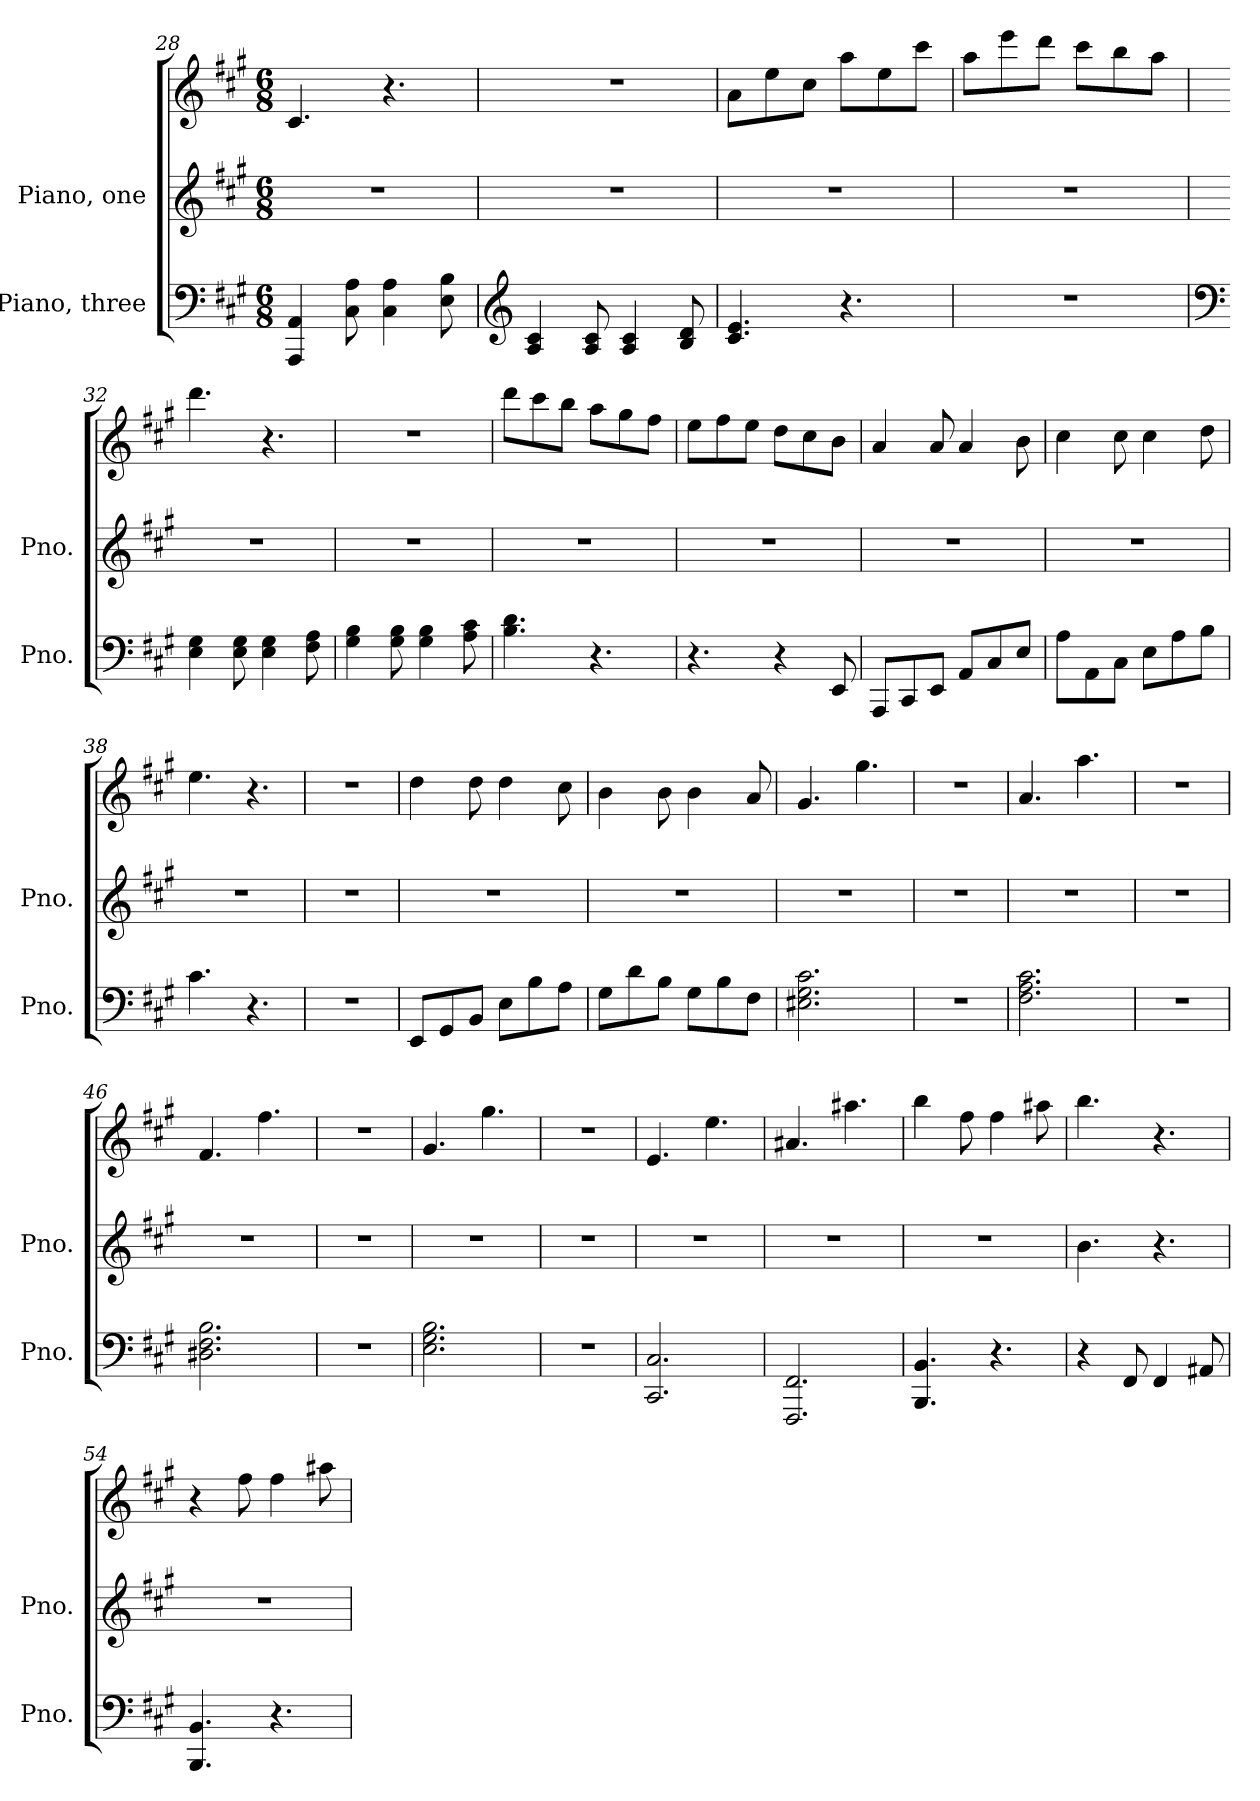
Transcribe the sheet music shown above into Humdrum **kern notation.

**kern	**kern	**kern
*part2	*part1	*part1
*staff3	*staff2	*staff1
*I"Piano, three	*I"Piano, one	*
*I'Pno.	*I'Pno.	*
*clefF4	*clefG2	*clefG2
*k[f#c#g#]	*k[f#c#g#]	*k[f#c#g#]
*M6/8	*M6/8	*M6/8
=28	=28	=28
4AAA/ 4AA/	2.r	4.c#/
8C#\ 8A\	.	.
4C#\ 4A\	.	4.r
8E\ 8B\	.	.
=29	=29	=29
*clefG2	*	*
4A/ 4c#/	2.r	2.r
8A/ 8c#/	.	.
4A/ 4c#/	.	.
8B/ 8d/	.	.
=30	=30	=30
4.c#/ 4.e/	2.r	8a\L
.	.	8ee\
.	.	8cc#\J
4.r	.	8aa\L
.	.	8ee\
.	.	8ccc#\J
=31	=31	=31
2.r	2.r	8aa\L
.	.	8eee\
.	.	8ddd\J
.	.	8ccc#\L
.	.	8bb\
.	.	8aa\J
!!LO:LB:g=z
=32	=32	=32
*clefF4	*	*
4E\ 4G#\	2.r	4.ddd\
8E\ 8G#\	.	.
4E\ 4G#\	.	4.r
8F#\ 8A\	.	.
=33	=33	=33
4G#\ 4B\	2.r	2.r
8G#\ 8B\	.	.
4G#\ 4B\	.	.
8A\ 8c#\	.	.
=34	=34	=34
4.B\ 4.d\	2.r	8ddd\L
.	.	8ccc#\
.	.	8bb\J
4.r	.	8aa\L
.	.	8gg#\
.	.	8ff#\J
=35	=35	=35
4.r	2.r	8ee\L
.	.	8ff#\
.	.	8ee\J
4r	.	8dd\L
.	.	8cc#\
8EE/	.	8b\J
=36	=36	=36
8AAA/L	2.r	4a/
8CC#/	.	.
8EE/J	.	8a/
8AA/L	.	4a/
8C#/	.	.
8E/J	.	8b\
=37	=37	=37
8A\L	2.r	4cc#\
8AA\	.	.
8C#\J	.	8cc#\
8E\L	.	4cc#\
8A\	.	.
8B\J	.	8dd\
!!LO:LB:g=z
=38	=38	=38
4.c#\	2.r	4.ee\
4.r	.	4.r
=39	=39	=39
2.r	2.r	2.r
=40	=40	=40
8EE/L	2.r	4dd\
8GG#/	.	.
8BB/J	.	8dd\
8E\L	.	4dd\
8B\	.	.
8A\J	.	8cc#\
=41	=41	=41
8G#\L	2.r	4b\
8d\	.	.
8B\J	.	8b\
8G#\L	.	4b\
8B\	.	.
8F#\J	.	8a/
=42	=42	=42
2.E#X\ 2.G#\ 2.c#\	2.r	4.g#/
.	.	4.gg#\
=43	=43	=43
2.r	2.r	2.r
=44	=44	=44
2.F#\ 2.A\ 2.c#\	2.r	4.a/
.	.	4.aa\
=45	=45	=45
2.r	2.r	2.r
=46	=46	=46
2.D#X\ 2.F#\ 2.B\	2.r	4.f#/
.	.	4.ff#\
=47	=47	=47
2.r	2.r	2.r
!!LO:PB:g=z
=48	=48	=48
2.E\ 2.G#\ 2.B\	2.r	4.g#/
.	.	4.gg#\
=49	=49	=49
2.r	2.r	2.r
=50	=50	=50
2.CC#/ 2.C#/	2.r	4.e/
.	.	4.ee\
=51	=51	=51
2.FFF#/ 2.FF#/	2.r	4.a#X/
.	.	4.aa#X\
=52	=52	=52
4.BBB/ 4.BB/	2.r	4bb\
.	.	8ff#\
4.r	.	4ff#\
.	.	8aa#X\
=53	=53	=53
4r	4.b\	4.bb\
8FF#/	.	.
4FF#/	4.r	4.r
8AA#X/	.	.
=54	=54	=54
4.BBB/ 4.BB/	2.r	4r
.	.	8ff#\
4.r	.	4ff#\
.	.	8aa#X\
=	=	=
*-	*-	*-
